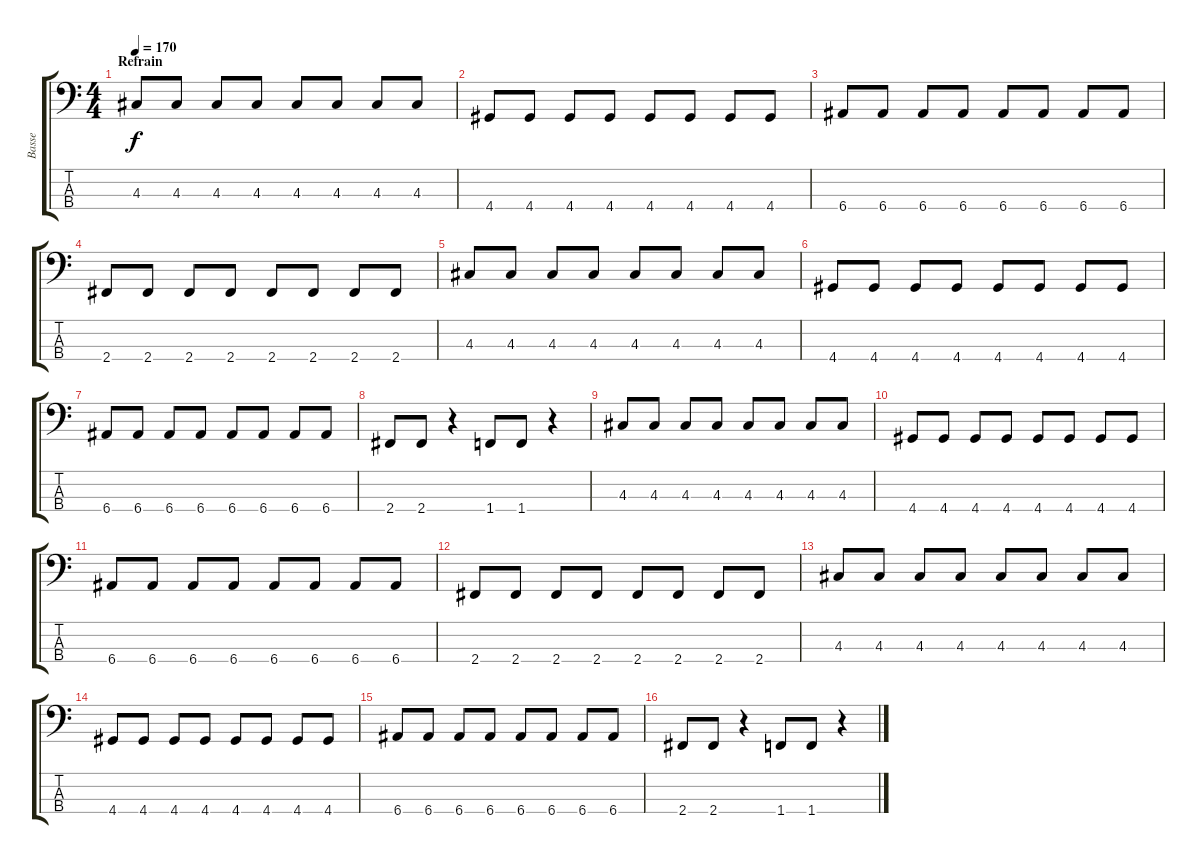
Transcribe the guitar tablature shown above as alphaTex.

\track ("Basse" "Basse") {instrument electricbassfinger}
\staff {score tabs}
\tuning (G2 D2 A1 E1) {hide}
\ts (4 4)
\section ("" "Refrain")
\tempo 170
\clef f4
\ks c
4.3.8{dy f} 4.3.8 4.3.8 4.3.8 4.3.8 4.3.8 4.3.8 4.3.8 |
4.4.8 4.4.8 4.4.8 4.4.8 4.4.8 4.4.8 4.4.8 4.4.8 |
6.4.8 6.4.8 6.4.8 6.4.8 6.4.8 6.4.8 6.4.8 6.4.8 |
2.4.8 2.4.8 2.4.8 2.4.8 2.4.8 2.4.8 2.4.8 2.4.8 |
4.3.8 4.3.8 4.3.8 4.3.8 4.3.8 4.3.8 4.3.8 4.3.8 |
4.4.8 4.4.8 4.4.8 4.4.8 4.4.8 4.4.8 4.4.8 4.4.8 |
6.4.8 6.4.8 6.4.8 6.4.8 6.4.8 6.4.8 6.4.8 6.4.8 |
2.4.8 2.4.8 r.4 1.4.8 1.4.8 r.4 |
4.3.8 4.3.8 4.3.8 4.3.8 4.3.8 4.3.8 4.3.8 4.3.8 |
4.4.8 4.4.8 4.4.8 4.4.8 4.4.8 4.4.8 4.4.8 4.4.8 |
6.4.8 6.4.8 6.4.8 6.4.8 6.4.8 6.4.8 6.4.8 6.4.8 |
2.4.8 2.4.8 2.4.8 2.4.8 2.4.8 2.4.8 2.4.8 2.4.8 |
4.3.8 4.3.8 4.3.8 4.3.8 4.3.8 4.3.8 4.3.8 4.3.8 |
4.4.8 4.4.8 4.4.8 4.4.8 4.4.8 4.4.8 4.4.8 4.4.8 |
6.4.8 6.4.8 6.4.8 6.4.8 6.4.8 6.4.8 6.4.8 6.4.8 |
2.4.8 2.4.8 r.4 1.4.8 1.4.8 r.4
